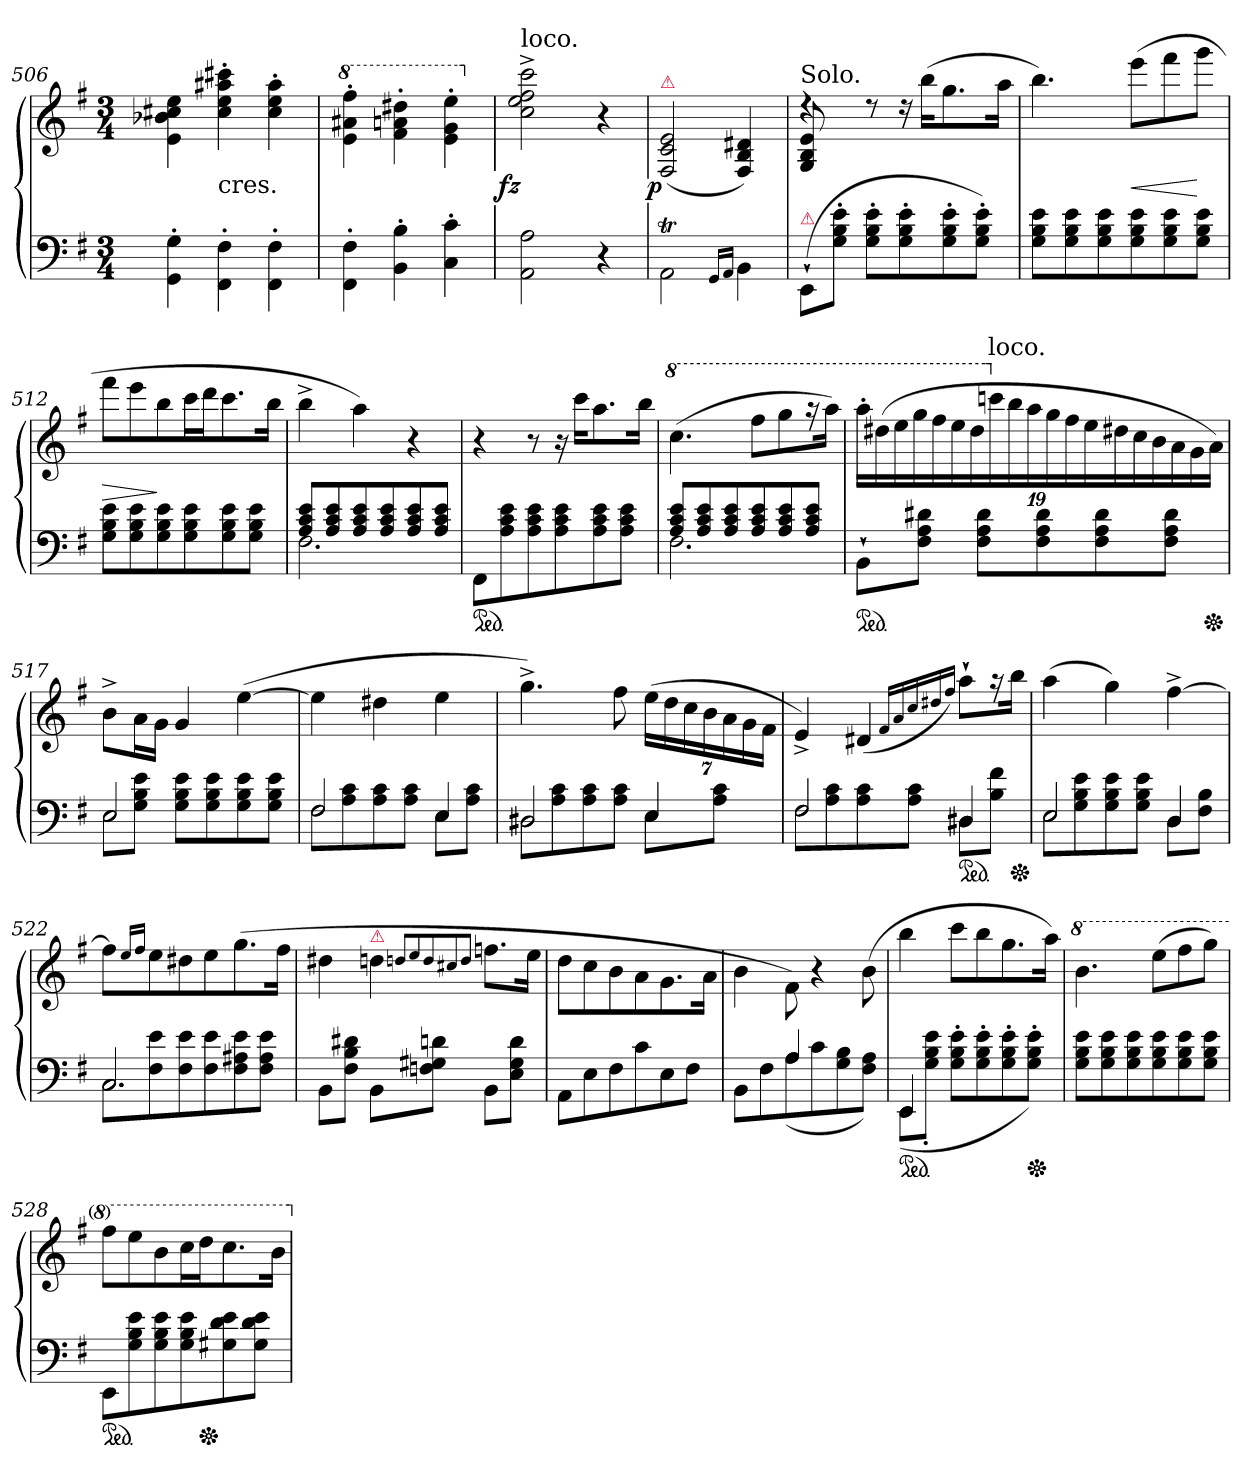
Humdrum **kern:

**kern	**kern	**dynam
*part1	*part1	*part1
*staff2	*staff1	*staff1/2
*clefF4	*clefG2	*
*k[f#]	*k[f#]	*
*M3/4	*M3/4	*
=506	=506	=506
4GG!'>\ 4G!'>\	4e!\ 4b-X!\ 4cc#X!\ 4ee!\	.
!	!LO:TX:c:t=cres.	!
4FF#!'>\ 4F#!'>\	4cc#!'> 4ee!'> 4aa#X!'> 4ccc#X!'>	.
4FF#!'>\ 4F#!'>\	4cc#!'> 4ee!'> 4aa#!'>	.
=507	=507	=507
*	*8va	*
4FF#!'>\ 4F#!'>\	4ee!'>\ 4aa#X!'>\ 4fff#!'>\	.
4BB!'>\ 4B!'>\	4ff#!'>\ 4aan!'>\ 4ddd#X!'>\	.
4C!'>\ 4c!'>\	4ee!'>\ 4gg!'>\ 4eee!'>\	.
=508	=508	=508
*	*X8va	*
!	!LO:TX:a:t=loco.	!
!	!	!LO:DY:rj
2AA!\ 2A!\	2cc!^< 2ee!^< 2ff#!^< 2ccc!^<	fz
4r	4r	.
=509	=509	=509
!	!LO:TX:a:color=crimson:t=⚠	!
!	!	!LO:DY:rj
2AAT!\	(>2F#!/ 2c!/ 2e!/	p
16qqGG!/LL	.	.
16qqAA!/JJ	.	.
4BB!\	4F#!/ 4B!/ 4d#X!/)	.
=510	=510	=510
*	*^	*
!	!LO:TX:a:t=Solo.	!	!
!LO:TX:a:color=crimson:t=⚠	!	!	!
(>8EE`>\L	4rdd	8G!/ 8B!/ 8e!/	.
8G'> 8B'> 8e'>J	.	8ryy	.
8G'> 8B'> 8e'>L	8rdd	2ryy	.
8G'> 8B'> 8e'>	16rdd	.	.
.	(>16bb\KL	.	.
8G'> 8B'> 8e'>	8.gg	.	.
8G'> 8B'> 8e'>J)	.	.	.
.	16aaJk	.	.
*	*v	*v	*
=511	=511	=511
8G 8B 8eL	4.bb)	.
8G 8B 8e	.	.
8G 8B 8e	.	.
8G 8B 8e	(>8eeeL	<
8G 8B 8e	8fff#	.
8G 8B 8eJ	8gggJ	[
=512	=512	=512
8G 8B 8eL	8fff#L	>
8G 8B 8e	8eee	.
8G 8B 8e	8bb	]
8G 8B 8e	16cccL	.
.	16dddJ	.
8G 8B 8e	8.ccc	.
8G 8B 8eJ	.	.
.	16bbJk	.
=513	=513	=513
*^	*	*
8A 8c 8eL	2.F#	4bb^<	.
8A 8c 8e	.	.	.
8A 8c 8e	.	4aa)	.
8A 8c 8e	.	.	.
8A 8c 8e	.	4r	.
8A 8c 8eJ	.	.	.
*v	*v	*	*
=514	=514	=514
!LO:TX:a:color=crimson:t=⚠	!	!
*ped	*	*
8FF#L	4r	.
8A 8c 8e	.	.
8A 8c 8e	8r	.
8A 8c 8e	16r	.
.	16cccKL	.
8A 8c 8e	8.aa	.
8A 8c 8eJ	.	.
.	16bbJk	.
=515	=515	=515
*^	*	*
*	*	*8va	*
8A 8c 8eL	2.F#	(>4.ccc	.
8A 8c 8e	.	.	.
8A 8c 8e	.	.	.
8A 8c 8e	.	8fff#L	.
8A 8c 8e	.	8ggg	.
8A 8c 8eJ	.	16r	.
.	.	16aaaJk)	.
*v	*v	*	*
=516	=516	=516
!LO:TX:a:color=crimson:t=⚠	!	!
*ped	*	*
8BB`>L	76%3aaa'>LL	.
.	(>76%3ddd#X	.
.	76%3eee	.
.	76%3ggg	.
8F# 8A 8d#XJ	.	.
.	76%3fff#	.
.	76%3eee	.
.	76%3ddd#	.
8F# 8A 8d#L	.	.
*	*X8va	*
!	!LO:TX:a:t=loco.	!
.	76%3cccn	.
.	76%3bb	.
.	76%3aa	.
8F# 8A 8d#	.	.
.	76%3gg	.
.	76%3ff#	.
.	76%3ee	.
8F# 8A 8d#	.	.
.	76%3dd#X	.
.	76%3cc	.
.	76%3b	.
8F# 8A 8d#J	.	.
.	76%3a	.
.	76%3g	.
*Xped	*	*
.	76%3aJJ)	.
=517	=517	=517
*^	*	*
!	!LO:N:vis=2	!	!
2E/	8E\	8b^>\L	.
.	8G 8B 8eJ	16aL	.
.	.	16gJJ	.
.	8G\ 8B\ 8e\L	4g	.
.	8G 8B 8e	.	.
4ryy	8G 8B 8e	(>[4ee	.
.	8G 8B 8eJ	.	.
=518	=518	=518	=518
!	!LO:N:vis=2	!	!
2F#/	8F#\	4ee]	.
.	8A 8c	.	.
.	8A 8c	4dd#X	.
.	8A 8cJ	.	.
4E/	8E\L	4ee	.
.	8A 8cJ	.	.
=519	=519	=519	=519
!	!LO:N:vis=2	!	!
2D#X/	8D#X\	4.gg^<)	.
.	8A 8c	.	.
.	8A 8c	.	.
.	8A 8cJ	8ff#	.
4E/	8E\L	(>28eeLL	.
.	.	28dd	.
.	.	28cc	.
.	.	28b	.
.	8A 8cJ	.	.
.	.	28a	.
.	.	28g	.
.	.	28f#JJ	.
=520	=520	=520	=520
!	!LO:N:vis=2	!	!
2F#/	8F#\	4e^>)	.
.	8A 8c	.	.
.	8A 8c	(<4d#X	.
.	8A 8cJ	.	.
.	.	16qqf#/LL	.
.	.	16qqa/	.
.	.	16qqcc/	.
.	.	16qqdd#X/	.
.	.	16qqff#/JJ)	.
!LO:TX:a:color=crimson:t=⚠	!	!	!
*ped	*	*	*
4D#X/	8D#X\L	8aa`>L	.
.	8B 8f#J	16raa	.
*Xped	*	*	*
.	.	16bbJk	.
=521	=521	=521	=521
!	!LO:N:vis=2	!	!
2E/	8E\	(>4aa	.
.	8G 8B 8e	.	.
.	8G 8B 8e	4gg)	.
.	8G 8B 8eJ	.	.
4D/	8D\L	[4ff#^>	.
.	8F# 8BJ	.	.
=522	=522	=522	=522
!	!LO:N:vis=2.	!	!
2.C/	8C\	8ff#L]	.
.	.	16qqee/LL	.
.	.	16qqff#/JJ	.
.	8F# 8e	8ee	.
.	8F# 8e	8dd#X	.
.	8F# 8e	8ee	.
.	8F# 8A#X 8e	(>8.gg	.
.	8F# 8A# 8eJ	.	.
.	.	16ff#Jk	.
*v	*v	*	*
=523	=523	=523
8BBL	4dd#X	.
8F# 8B 8d#XJ	.	.
!	!LO:TX:a:color=crimson:t=⚠	!
8BBL	4ddn	.
8Fn 8G#X 8dnJ	.	.
.	8qqddn/L	.
.	8qqee/	.
.	8qqdd/	.
.	8qqcc#X/	.
.	8qqdd/J	.
8BBL	8.ffnL	.
8E 8G# 8dJ	.	.
.	16eeJk	.
=524	=524	=524
8AAL	8dd\L	.
8E	8cc	.
8F#	8b	.
8c	8a	.
8E	8.g	.
8F#J	.	.
.	16aJk	.
=525	=525	=525
*^	*	*
4ryy	8BB\L	4b	.
.	8F#	.	.
4A/	(>8A	8f#\)	.
.	8c	4r	.
4ryy	8G 8B	.	.
.	8F# 8AJ)	(>8b	.
=526	=526	=526	=526
!LO:TX:a:color=crimson:t=⚠	!	!	!
*ped	*	*	*
4EE/	(>8EE\L	4bb	.
.	8G'> 8B'> 8e'>J	.	.
2ryy	8G'> 8B'> 8e'>L	8cccL	.
.	8G'> 8B'> 8e'>	8bb	.
.	8G'> 8B'> 8e'>	8.gg	.
*Xped	*	*	*
.	8G'> 8B'> 8e'>J)	.	.
.	.	16aaJk)	.
*v	*v	*	*
=527	=527	=527
*	*8va	*
8G 8B 8eL	4.bb	.
8G 8B 8e	.	.
8G 8B 8e	.	.
8G 8B 8e	(>8eeeL	.
8G 8B 8e	8fff#	.
8G 8B 8eJ	8gggJ)	.
=528	=528	=528
!LO:TX:a:color=crimson:t=⚠	!	!
*ped	*	*
8EEL	8fff#L	.
8G 8B 8e	8eee	.
8G 8B 8e	8bb	.
8G 8B 8e	16cccL	.
*Xped	*	*
.	16dddJ	.
8G#X 8d 8e	8.ccc	.
8G# 8d 8eJ	.	.
.	16bbJk	.
*	*X8va	*
=	=	=
*-	*-	*-
